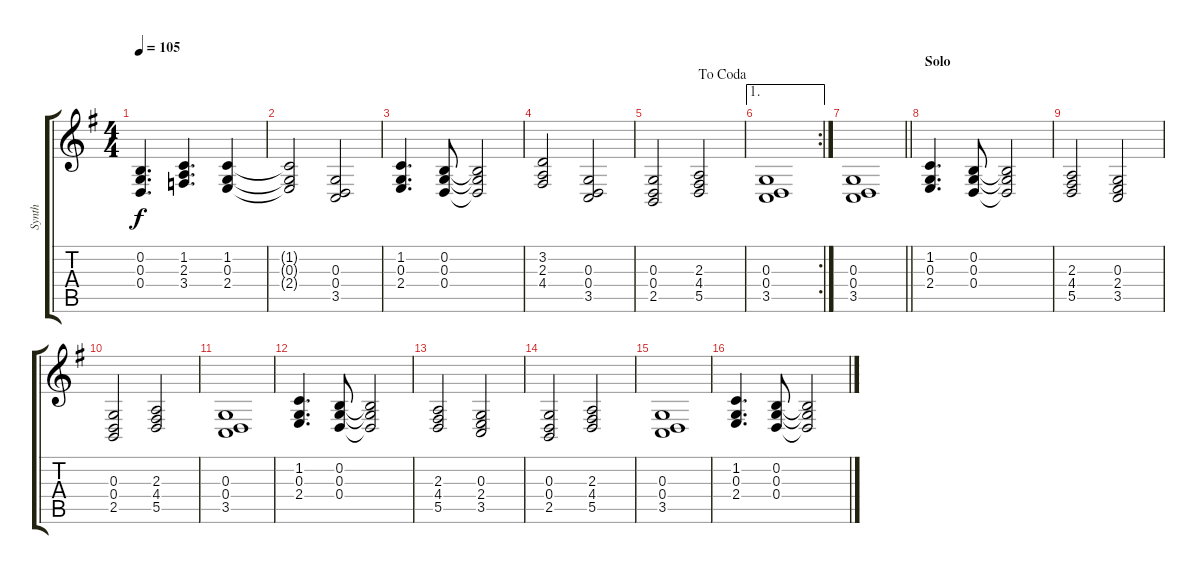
\track ("Synth" "Synth") {instrument stringensemble1}
\staff {score tabs}
\tuning (E4 B3 G3 D3 A2 E2) {hide}
\ts (4 4)
\tempo 105
\clef g2
\ks g
(0.2 0.3 0.4).4{d dy f} (1.2 2.3 3.4).4{d} (1.2 0.3 2.4).4 |
(1.2{t} 0.3{t} 2.4{t}).2 (0.3 0.4 3.5).2 |
(1.2 0.3 2.4).4{d} (0.2 0.3 0.4).8 (0.2{t} 0.3{t} 0.4{t}).2 |
(3.2 2.3 4.4).2 (0.3 0.4 3.5).2 |
\jump dacoda
(0.3 0.4 2.5).2 (2.3 4.4 5.5).2 |
\ae 1
\rc 2
(0.3 0.4 3.5).1 |
\barLineRight lightlight
(0.3 0.4 3.5).1 |
\section ("" "Solo")
(1.2 0.3 2.4).4{d} (0.2 0.3 0.4).8 (0.2{t} 0.3{t} 0.4{t}).2 |
(2.3 4.4 5.5).2 (0.3 2.4 3.5).2 |
(0.3 0.4 2.5).2 (2.3 4.4 5.5).2 |
(0.3 0.4 3.5).1 |
(1.2 0.3 2.4).4{d} (0.2 0.3 0.4).8 (0.2{t} 0.3{t} 0.4{t}).2 |
(2.3 4.4 5.5).2 (0.3 2.4 3.5).2 |
(0.3 0.4 2.5).2 (2.3 4.4 5.5).2 |
(0.3 0.4 3.5).1 |
(1.2 0.3 2.4).4{d} (0.2 0.3 0.4).8 (0.2{t} 0.3{t} 0.4{t}).2
